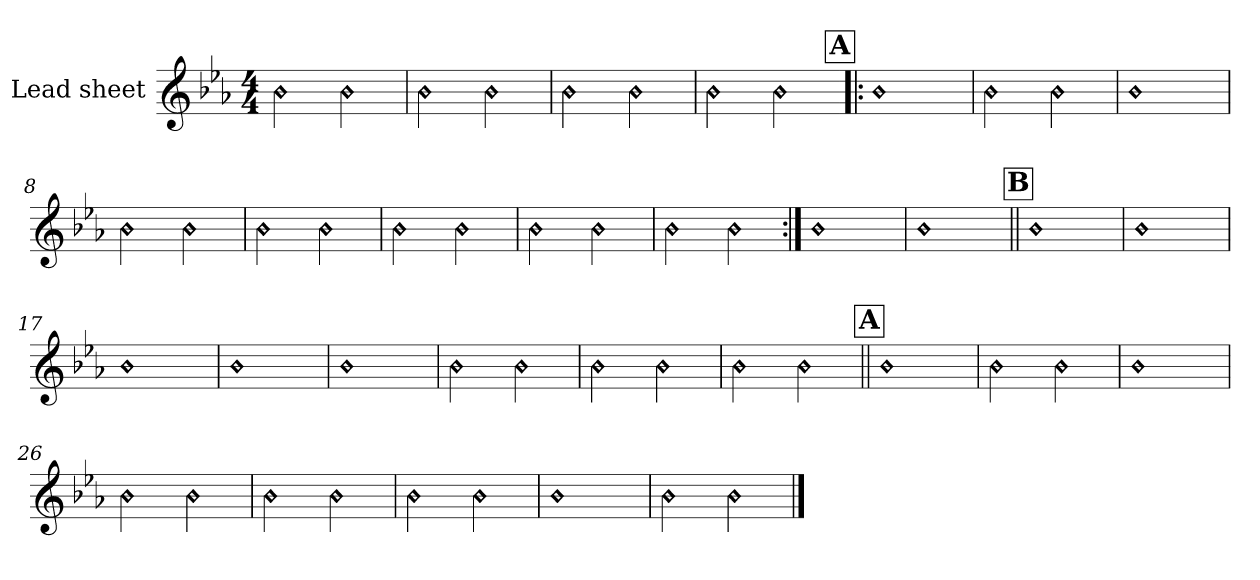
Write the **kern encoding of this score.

**kern
*part1
*staff1
*I"Lead sheet
*clefG2
*k[b-e-a-]
*E-:
*M4/4
=1
!LO:N:head=diamond
2b-
!LO:N:head=diamond
2b-
=2
!LO:N:head=diamond
2b-
!LO:N:head=diamond
2b-
=3
!LO:N:head=diamond
2b-
!LO:N:head=diamond
2b-
=4
!LO:N:head=diamond
2b-
!LO:N:head=diamond
2b-
!!LO:LB:g=z
!!LO:REH:place=s1:a:t=A
=5!|:
!LO:N:head=diamond
1b-
=6
!LO:N:head=diamond
2b-
!LO:N:head=diamond
2b-
=7
!LO:N:head=diamond
1b-
=8
!LO:N:head=diamond
2b-
!LO:N:head=diamond
2b-
!!LO:LB:g=z
=9
!LO:N:head=diamond
2b-
!LO:N:head=diamond
2b-
=10
!LO:N:head=diamond
2b-
!LO:N:head=diamond
2b-
=11
!LO:N:head=diamond
2b-
!LO:N:head=diamond
2b-
=12
!LO:N:head=diamond
2b-
!LO:N:head=diamond
2b-
!!LO:LB:g=z
=13:|!
!LO:N:head=diamond
1b-
=14
!LO:N:head=diamond
1b-
!!LO:REH:place=s1:a:t=B
=15||
!LO:N:head=diamond
1b-
=16
!LO:N:head=diamond
1b-
!!LO:LB:g=z
=17
!LO:N:head=diamond
1b-
=18
!LO:N:head=diamond
1b-
=19
!LO:N:head=diamond
1b-
=20
!LO:N:head=diamond
2b-
!LO:N:head=diamond
2b-
!!LO:LB:g=z
=21
!LO:N:head=diamond
2b-
!LO:N:head=diamond
2b-
=22
!LO:N:head=diamond
2b-
!LO:N:head=diamond
2b-
!!LO:REH:place=s1:a:t=A
=23||
!LO:N:head=diamond
1b-
=24
!LO:N:head=diamond
2b-
!LO:N:head=diamond
2b-
!!LO:LB:g=z
=25
!LO:N:head=diamond
1b-
=26
!LO:N:head=diamond
2b-
!LO:N:head=diamond
2b-
=27
!LO:N:head=diamond
2b-
!LO:N:head=diamond
2b-
=28
!LO:N:head=diamond
2b-
!LO:N:head=diamond
2b-
!!LO:LB:g=z
=29
!LO:N:head=diamond
1b-
=30
!LO:N:head=diamond
2b-
!LO:N:head=diamond
2b-
==
*-
